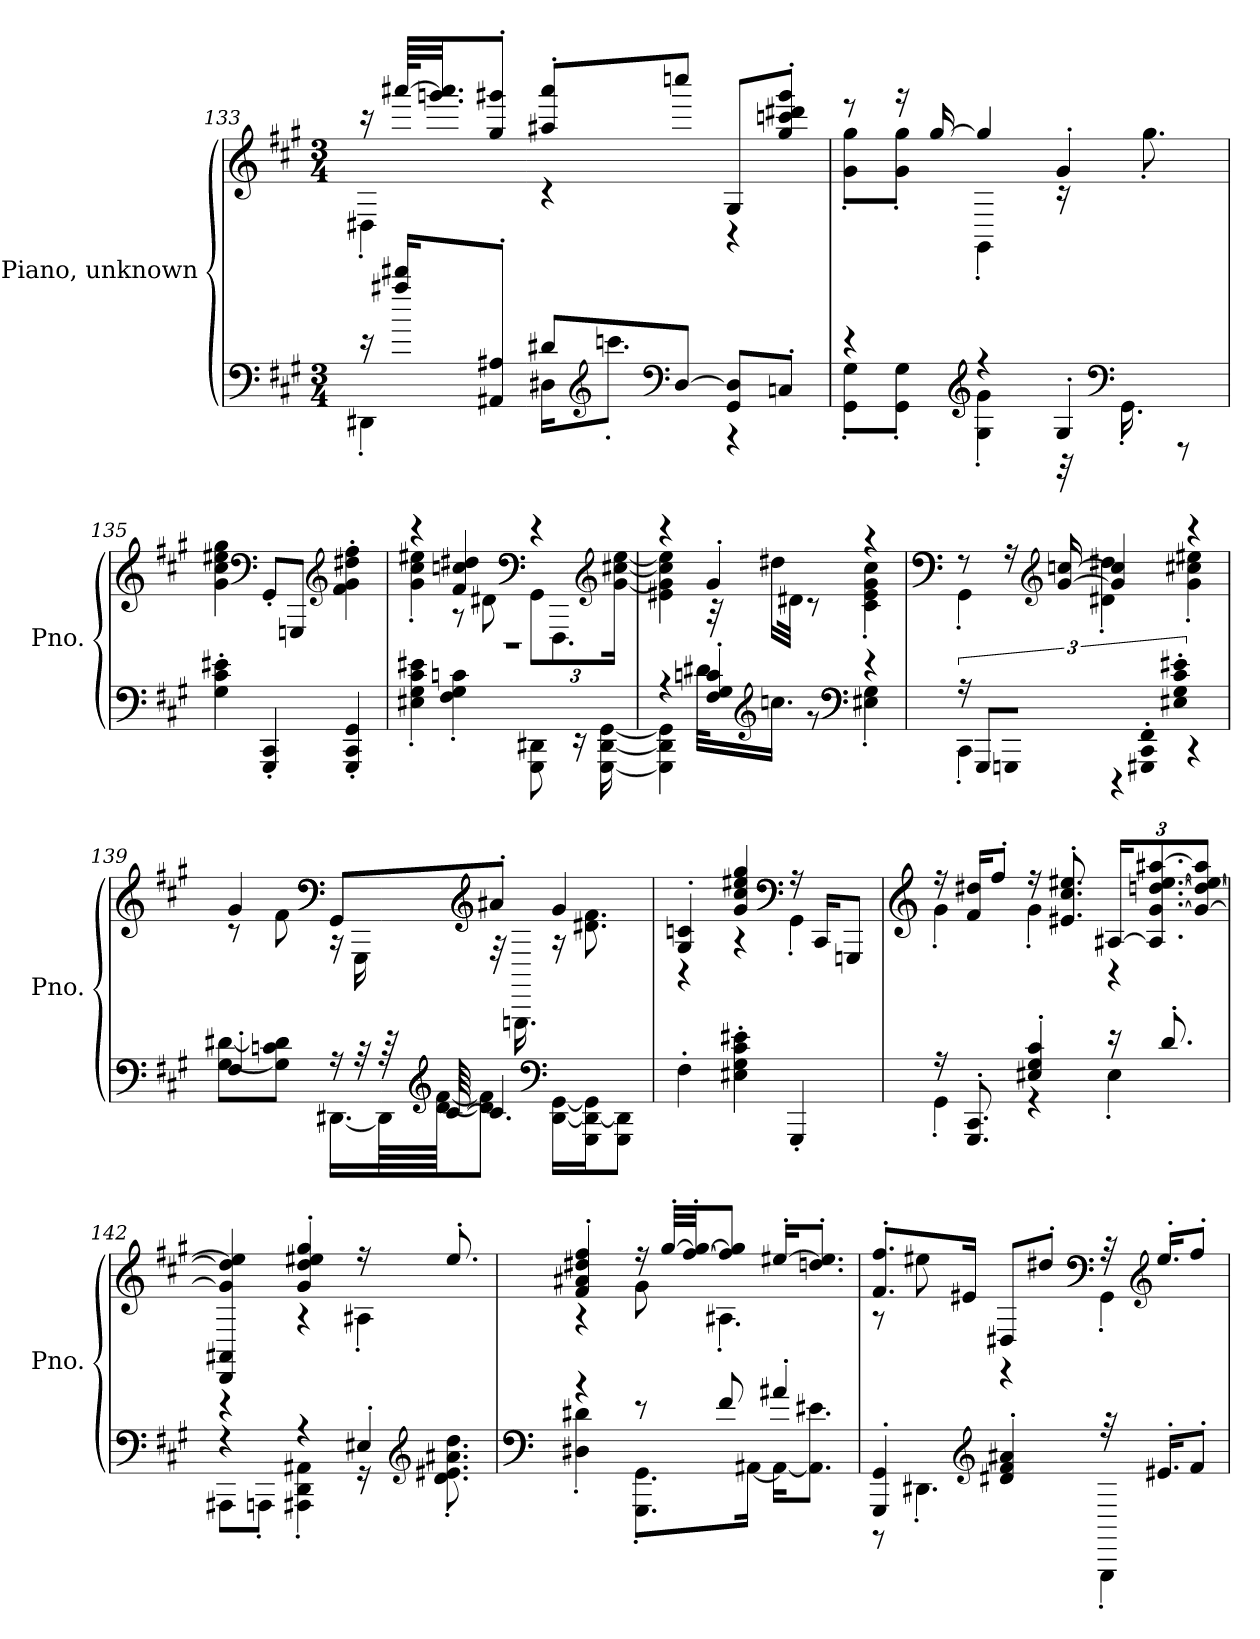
**kern	**kern
*part1	*part1
*staff2	*staff1
*I"Piano, unknown	*
*I'Pno.	*
!!LO:LB:g=z
*clefF4	*clefG2
*k[f#c#g#]	*k[f#c#g#]
*M3/4	*M3/4
=133	=133
*^	*^
16r	4DD#X'\	16r	4D#X'\
16aa#X/ 16ddd#X/KL	.	[64aaa#X/KLLL	.
.	.	32.gggn/ 32.aaa#/]JJ	.
8AA#X/' 8A#X/'J	.	8gg#/' 8ggg#X/'J	.
8d#X/L	16D#X\KL	8aa#X/' 8aaa#/'L	4r
*clefG2	*	*	*
.	8.cccn'\J	.	.
*clefF4	*	*	*
[8D#/J	.	8ccccn/J	.
8GG#/ 8D#/]L	4r	8G#/L	4r
8Cn'/J	.	8gg#/' 8cccn/' 8ddd#X/' 8ggg#/'J	.
=134	=134	=134	=134
4r	8GG#\' 8G#\'L	8r	8g#\' 8gg#\'L
.	8GG#\' 8G#\'J	16r	8g#\' 8gg#\'J
.	.	[16gg#/	.
*clefG2	*	*	*
4r	4G#\' 4g#\'	4gg#/]	4GG#'\
4G#'/	32r	4g#'/	16r
*clefF4	*	*	*
.	16.GG#'\	.	.
.	.	.	8.gg#'\
.	8r	.	.
*v	*v	*	*
*	*v	*v
=135	=135
4G#\' 4c#\' 4e#X\'	4g#\ 4cc#\ 4ee#X\ 4gg#\
*	*clefF4
4GGG#/' 4CC#/'	8GG#'/L
.	8GGGn/J
*	*clefG2
4GGG#/' 4CC#/' 4GG#/'	4f#\' 4g#\' 4dd#X\' 4ff#\'
!!LO:LB:g=z
=136	=136
*^	*^
2.r	4E#X\' 4G#\' 4c#\' 4e#X\'	4r	4g#\' 4cc#\' 4ee#X\'
.	4F#\' 4G#\' 4cn\'	4f#/ 4ccn/ 4dd#X/	8r
.	.	.	8d#X\
*	*	*clefF4	*
*	*	*	*Xbrackettup
.	8GGG#\ 8DD#X\	4r	12GG#\L
.	.	.	12.FFF#\
.	16r	.	.
.	[16GGG#\ [16DD#\ [16GG#\	.	.
*	*	*clefG2	*
.	.	.	[24g#\ [24cc#X\ [24ee#\Jk
=137	=137	=137	=137
4r	4GGG#\] 4DD#\] 4GG#\]	4r	4e#X\ 4g#\] 4cc#\] 4ee#\]
4F#/' 4G#/' 4cn/'	32d#X\KLL	4g#'/	32r
*clefG2	*	*	*
.	16.ccn\JJ	.	16dd#X\LL
.	.	.	32d#X\JJk
.	8r	.	8r
*clefF4	*	*	*
4r	4E#X\' 4G#\'	4r	4c#\' 4e#\' 4g#\' 4cc#\'
!!LO:PB:g=z	!!
=138	=138	=138	=138
*	*	*clefF4	*
24r	4CC#'\	8r	4GG#'\
12GGG#/L	.	.	.
8GGGn/J	.	16r	.
*	*	*clefG2	*
.	.	[16g#/ [16ccn/	.
4GGG#X/' 4CC#/' 4FF#/'	4r	4g#/] 4cc/]	4d#X\' 4dd#X\'
4E#X/' 4G#/' 4c#/' 4e#X/'	4r	4r	4g#\' 4cc#X\' 4ee#X\'
=139	=139	=139	=139
4F#'/	[8G#\ [8d#X\L	4g#/	8r
.	8G#\] 8cn\ 8d#\]J	.	8f#\
*	*	*clefF4	*
16r	[16.DD#X\LL	8GG#/L	16r
32r	.	.	16GGG#\
64r	64DD#\LL]	.	.
*clefG2	*	*	*
[64c/	[64d#\ [64f#\JJJ	.	.
*	*	*clefG2	*
4.c/]	8d#\] 8f#\]J	8a#X'/J	32r
.	.	.	16.GGGn\
*clefF4	*	*	*
.	[16DD#\ [16GG#\LL	4g#/	16r
.	16GGG#\ 16DD#\_ 16GG#\]J	.	8.d#X\ 8.f#\
.	8GGG#\ 8DD#\]J	.	.
*v	*v	*	*
!!LO:LB:g=z	!!
=140	=140	=140
4F#'\	4G#/' 4cn/'	4r
4E#X\' 4G#\' 4c#\' 4e#X\'	4g#/ 4cc#/ 4ee#X/ 4gg#/	4r
*	*clefF4	*
4GGG#'/	16r	4GG#'\
.	16CC#/KL	.
.	8GGGn/J	.
=141	=141	=141
*	*clefG2	*
*^	*	*
16r	4GG#'\	16r	4g#'\
8.GGG#/' 8.CC#/'	.	16f#/ 16dd#X/KL	.
.	.	8ff#'/J	.
4E#X/' 4G#/' 4c#/'	4r	16r	4g#'\
.	.	8.e#X/' 8.cc#/' 8.ee#X/'	.
16r	4E#'\	[24A#X/KL	4r
.	.	12.A#/] [12.g#/ [12.ddn/ [12.ee#/ [12.aa#X/	.
8.d'/	.	.	.
.	.	12g#/_ 12dd/_ 12ee#/_ 12aa#/]J	.
=142	=142	=142	=142
4r	8AAA#X\L	4DD/ 4AA#X/ 4g#/] 4dd/] 4ee#/]	4r
.	8AAAn'\J	.	.
4r	4AAA#X\' 4DD\' 4AA#X\'	4g#/' 4dd/' 4ee#X/' 4gg#/'	4r
4E#X'/	16r	16r	4A#X'\
*clefG2	*	*	*
.	8.d\' 8.e#X\' 8.a#X\' 8.dd\'	8.ee#'/	.
!!LO:LB:g=z	!!
=143	=143	=143	=143
*clefF4	*	*	*
4r	4D#X\' 4d#X\'	4f#/' 4a#X/' 4dd#X/' 4ff#/'	4r
8r	8.GGG#\' 8.GG#\'L	16r	8g#\
.	.	[32gg#'/LLL	.
.	.	[32ff#/' 32gg#/_'JJ	.
8f#/	.	8ff#/] 8gg#/]J	4.A#X'\
.	[16AA#X\Jk	.	.
4a#X'/	16AA#\KL_	[16ee#X'/KL	.
.	8.AA#\] 8.e#X\J	8.ddn/' 8.ee#/]'J	.
=144	=144	=144	=144
4GGG#/' 4GG#/'	8r	8.f#/' 8.ff#/'L	8r
.	4.DD#X'\	.	8ee#X\
.	.	16e#X/Jk	.
*clefG2	*	*	*
4d#X/' 4f#/' 4a#X/'	.	8D#X/L	4r
.	.	8dd#X'/J	.
*	*	*clefF4	*
32r	4GGG#'\	32r	4GG#'\
*	*	*clefG2	*
16.e#X'/KL	.	16.ee#'/KL	.
8f#'/J	.	8ff#'/J	.
*v	*v	*	*
*	*v	*v
=	=
*-	*-
